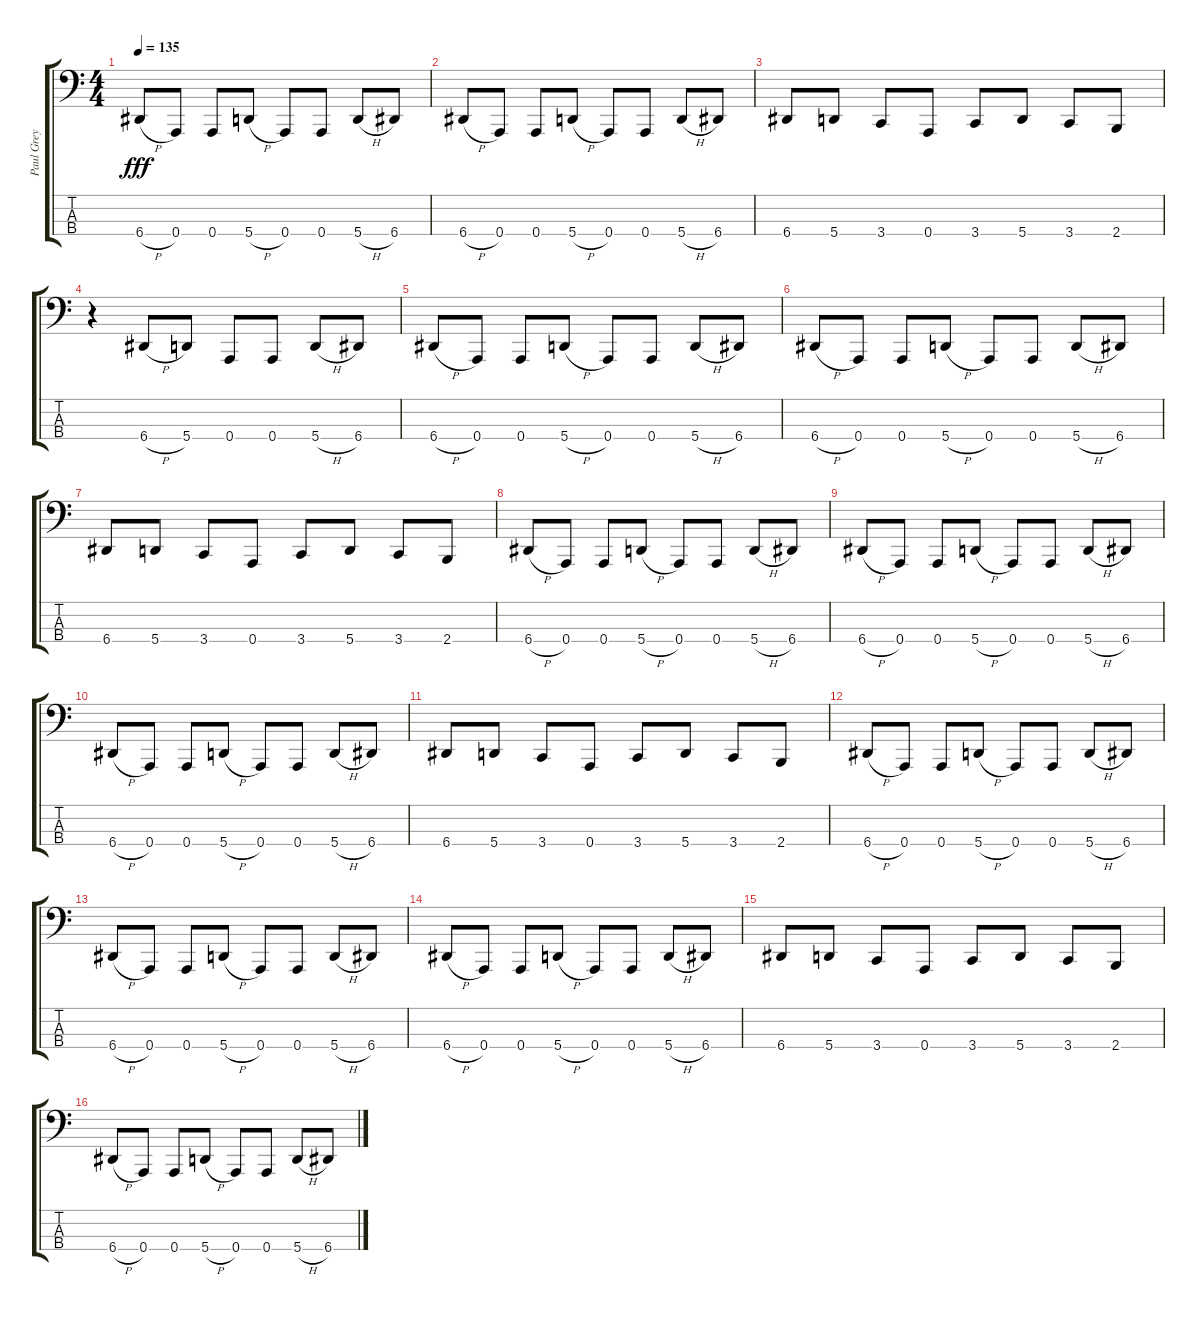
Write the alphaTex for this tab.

\track ("Paul Grey" "Paul Grey") {instrument electricbasspick}
\staff {score tabs}
\tuning (D2 A1 E1 A0) {hide}
\ts (4 4)
\tempo 135
\clef f4
\ks c
6.4{h}.8{dy fff} 0.4.8 0.4.8 5.4{h}.8 0.4.8 0.4.8 5.4{h}.8 6.4.8 |
6.4{h}.8 0.4.8 0.4.8 5.4{h}.8 0.4.8 0.4.8 5.4{h}.8 6.4.8 |
6.4.8 5.4.8 3.4.8 0.4.8 3.4.8 5.4.8 3.4.8 2.4.8 |
r.4 6.4{h}.8 5.4.8 0.4.8 0.4.8 5.4{h}.8 6.4.8 |
6.4{h}.8 0.4.8 0.4.8 5.4{h}.8 0.4.8 0.4.8 5.4{h}.8 6.4.8 |
6.4{h}.8 0.4.8 0.4.8 5.4{h}.8 0.4.8 0.4.8 5.4{h}.8 6.4.8 |
6.4.8 5.4.8 3.4.8 0.4.8 3.4.8 5.4.8 3.4.8 2.4.8 |
6.4{h}.8 0.4.8 0.4.8 5.4{h}.8 0.4.8 0.4.8 5.4{h}.8 6.4.8 |
6.4{h}.8 0.4.8 0.4.8 5.4{h}.8 0.4.8 0.4.8 5.4{h}.8 6.4.8 |
6.4{h}.8 0.4.8 0.4.8 5.4{h}.8 0.4.8 0.4.8 5.4{h}.8 6.4.8 |
6.4.8 5.4.8 3.4.8 0.4.8 3.4.8 5.4.8 3.4.8 2.4.8 |
6.4{h}.8 0.4.8 0.4.8 5.4{h}.8 0.4.8 0.4.8 5.4{h}.8 6.4.8 |
6.4{h}.8 0.4.8 0.4.8 5.4{h}.8 0.4.8 0.4.8 5.4{h}.8 6.4.8 |
6.4{h}.8 0.4.8 0.4.8 5.4{h}.8 0.4.8 0.4.8 5.4{h}.8 6.4.8 |
6.4.8 5.4.8 3.4.8 0.4.8 3.4.8 5.4.8 3.4.8 2.4.8 |
6.4{h}.8 0.4.8 0.4.8 5.4{h}.8 0.4.8 0.4.8 5.4{h}.8 6.4.8
